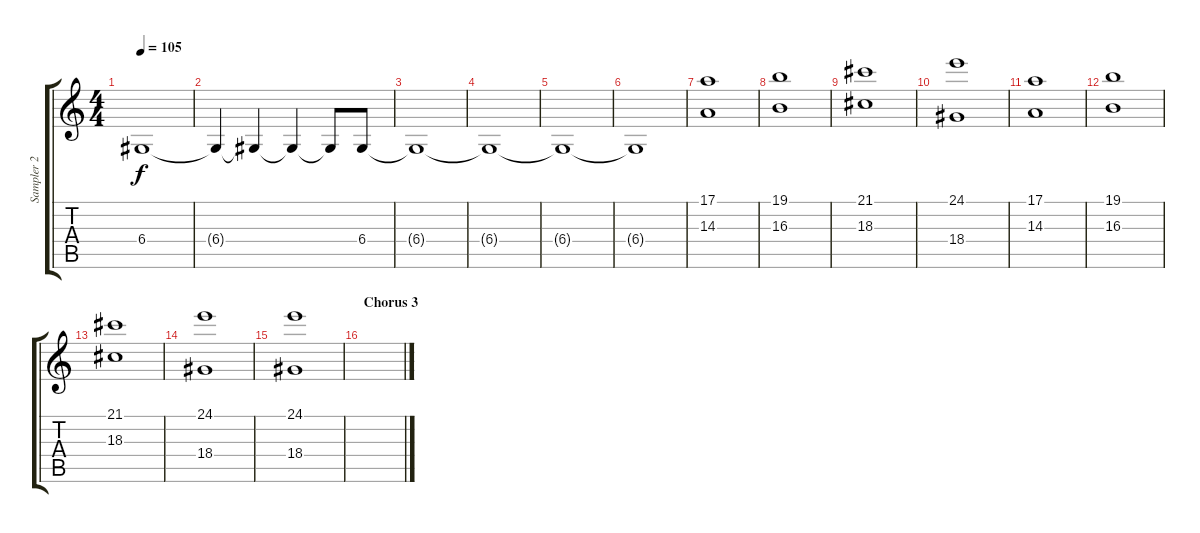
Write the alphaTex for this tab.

\track ("Sampler 2" "Sampler 2") {instrument pad5bowed}
\staff {score tabs}
\tuning (E4 B3 G3 D3 A2 E2) {hide}
\ts (4 4)
\tempo 105
\clef g2
\ks c
6.4{t}.1{dy f volume 7 instrument pad2warm} |
6.4{t}.4{volume 7 instrument pad2warm} 6.4{t}.4 6.4{t}.4 6.4{t}.8 6.4.8{volume 7 instrument pad2warm} |
6.4{t}.1{volume 7 instrument pad2warm} |
6.4{t}.1{volume 7 instrument pad2warm} |
6.4{t}.1{volume 7 instrument pad2warm} |
6.4{t}.1{volume 7 instrument pad2warm} |
(17.1 14.3).1{volume 13 instrument pad5bowed} |
(19.1 16.3).1{volume 13 instrument pad5bowed} |
(21.1 18.3).1{volume 13 instrument pad5bowed} |
(24.1 18.4).1{volume 13 instrument pad5bowed} |
(17.1 14.3).1{volume 13 instrument pad5bowed} |
(19.1 16.3).1{volume 13 instrument pad5bowed} |
(21.1 18.3).1{volume 13 instrument pad5bowed} |
(24.1 18.4).1{volume 13 instrument pad5bowed} |
(24.1 18.4).1{volume 13 instrument pad5bowed} |
\section ("" "Chorus 3")
